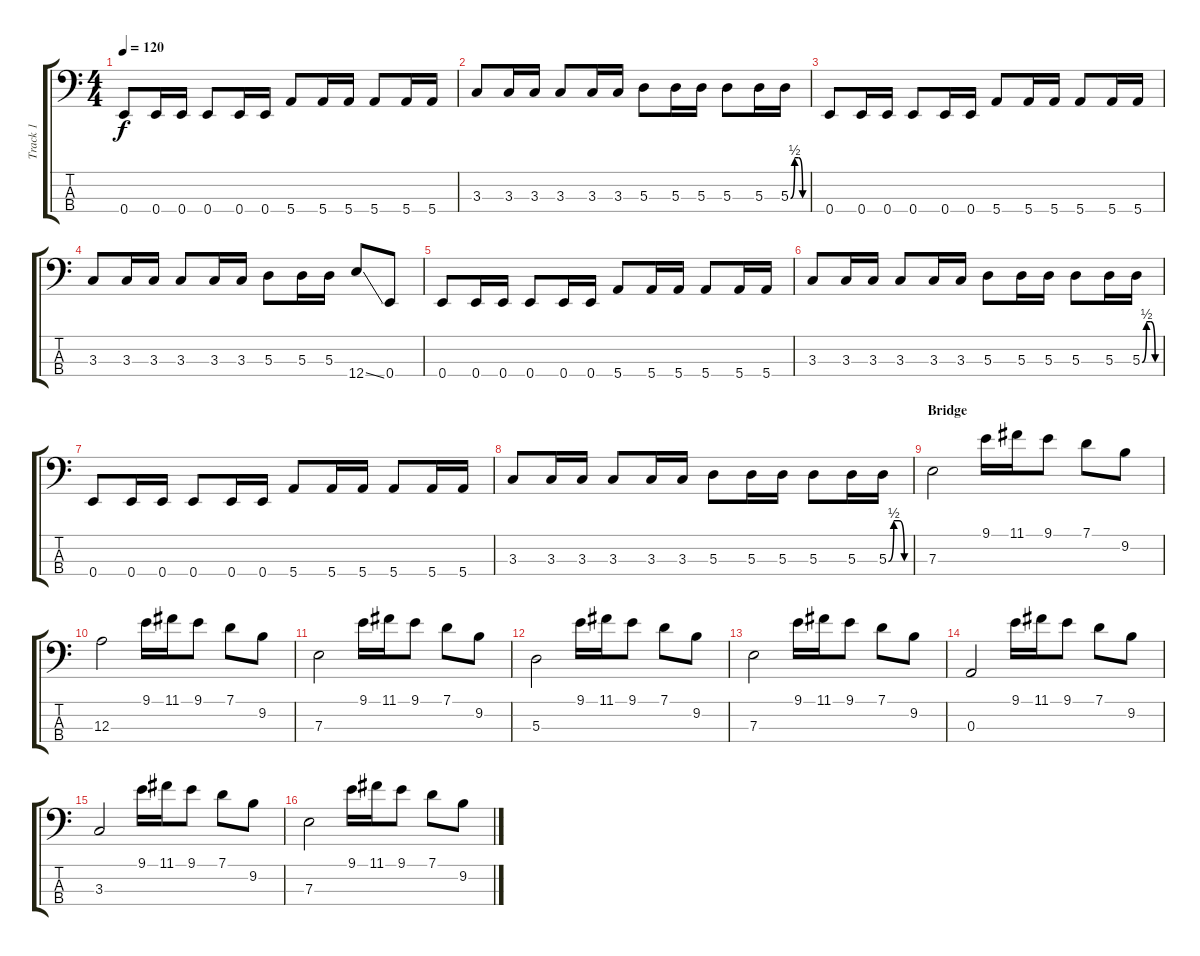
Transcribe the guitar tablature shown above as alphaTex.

\track ("Track 1" "Track 1") {instrument electricbasspick}
\staff {score tabs}
\tuning (G2 D2 A1 E1) {hide}
\ts (4 4)
\tempo 120
\clef f4
\ks c
0.4.8{dy f} 0.4.16 0.4.16 0.4.8 0.4.16 0.4.16 5.4.8 5.4.16 5.4.16 5.4.8 5.4.16 5.4.16 |
3.3.8 3.3.16 3.3.16 3.3.8 3.3.16 3.3.16 5.3.8 5.3.16 5.3.16 5.3.8 5.3.16 5.3{be (custom 0 0 15 2 30 2 45 0 60 0)}.16 |
0.4.8 0.4.16 0.4.16 0.4.8 0.4.16 0.4.16 5.4.8 5.4.16 5.4.16 5.4.8 5.4.16 5.4.16 |
3.3.8 3.3.16 3.3.16 3.3.8 3.3.16 3.3.16 5.3.8 5.3.16 5.3.16 12.4{ss}.8 0.4.8 |
0.4.8 0.4.16 0.4.16 0.4.8 0.4.16 0.4.16 5.4.8 5.4.16 5.4.16 5.4.8 5.4.16 5.4.16 |
3.3.8 3.3.16 3.3.16 3.3.8 3.3.16 3.3.16 5.3.8 5.3.16 5.3.16 5.3.8 5.3.16 5.3{be (custom 0 0 15 2 30 2 45 0 60 0)}.16 |
0.4.8 0.4.16 0.4.16 0.4.8 0.4.16 0.4.16 5.4.8 5.4.16 5.4.16 5.4.8 5.4.16 5.4.16 |
3.3.8 3.3.16 3.3.16 3.3.8 3.3.16 3.3.16 5.3.8 5.3.16 5.3.16 5.3.8 5.3.16 5.3{be (custom 0 0 15 2 30 2 45 0 60 0)}.16 |
\section ("" "Bridge")
7.3.2 9.1.16 11.1.16 9.1.8 7.1.8 9.2.8 |
12.3.2 9.1.16 11.1.16 9.1.8 7.1.8 9.2.8 |
7.3.2 9.1.16 11.1.16 9.1.8 7.1.8 9.2.8 |
5.3.2 9.1.16 11.1.16 9.1.8 7.1.8 9.2.8 |
7.3.2 9.1.16 11.1.16 9.1.8 7.1.8 9.2.8 |
0.3.2 9.1.16 11.1.16 9.1.8 7.1.8 9.2.8 |
3.3.2 9.1.16 11.1.16 9.1.8 7.1.8 9.2.8 |
7.3.2 9.1.16 11.1.16 9.1.8 7.1.8 9.2.8
